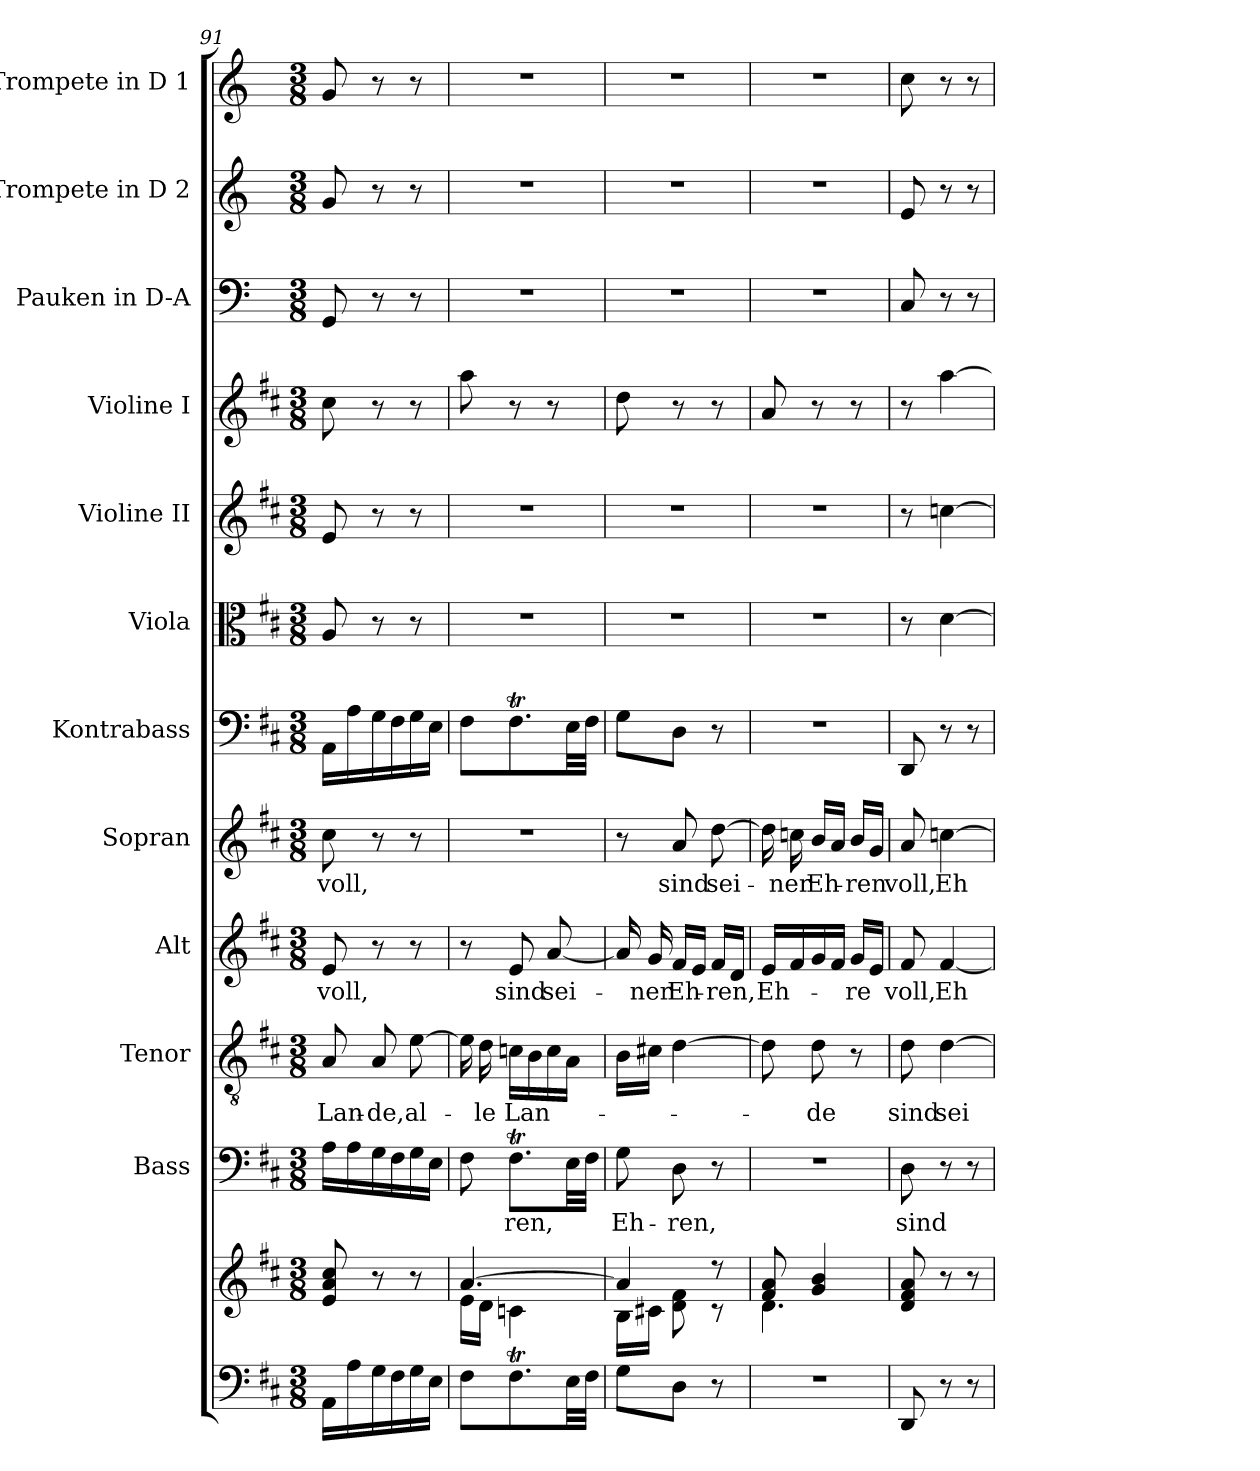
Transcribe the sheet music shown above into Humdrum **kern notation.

**kern	**kern	**kern	**text	**kern	**text	**kern	**text	**kern	**text	**kern	**kern	**kern	**kern	**kern	**kern	**kern
*part12	*part12	*part11	*part11	*part10	*part10	*part9	*part9	*part8	*part8	*part7	*part6	*part5	*part4	*part3	*part2	*part1
*staff13	*staff12	*staff11	*staff11	*staff10	*staff10	*staff9	*staff9	*staff8	*staff8	*staff7	*staff6	*staff5	*staff4	*staff3	*staff2	*staff1
*	*	*I"Bass	*	*I"Tenor	*	*I"Alt	*	*I"Sopran	*	*I"Kontrabass	*I"Viola	*I"Violine II	*I"Violine I	*I"Pauken in D-A	*I"Trompete in D 2	*I"Trompete in D 1
*	*	*I'B.	*	*I'T.	*	*I'A.	*	*I'S.	*	*I'Kb.	*I'Vla.	*I'Vl. II	*I'Vl. I	*I'Pauk.	*I'Trp. D 2	*I'Trp. D 1
*clefF4	*clefG2	*clefF4	*	*clefGv2	*	*clefG2	*	*clefG2	*	*clefF4	*clefC3	*clefG2	*clefG2	*clefF4	*clefG2	*clefG2
*	*	*	*	*	*	*	*	*	*	*ITrd7c12	*	*	*	*ITrd-1c-2	*ITrd-1c-2	*ITrd-1c-2
*k[f#c#]	*k[f#c#]	*k[f#c#]	*	*k[f#c#]	*	*k[f#c#]	*	*k[f#c#]	*	*k[f#c#]	*k[f#c#]	*k[f#c#]	*k[f#c#]	*k[f#c#]	*k[f#c#]	*k[f#c#]
*D:	*D:	*D:	*	*D:	*	*D:	*	*D:	*	*D:	*D:	*D:	*D:	*D:	*D:	*D:
*M3/8	*M3/8	*M3/8	*	*M3/8	*	*M3/8	*	*M3/8	*	*M3/8	*M3/8	*M3/8	*M3/8	*M3/8	*M3/8	*M3/8
=91	=91	=91	=91	=91	=91	=91	=91	=91	=91	=91	=91	=91	=91	=91	=91	=91
!	!	!	!	!	!LO:LY:b	!	!LO:LY:b	!	!LO:LY:b	!	!	!	!	!	!	!
16AA\LL	8e/ 8a/ 8cc#/	16A\LL	.	8A/	Lan-	8e/	voll,	8cc#\	voll,	16AAA\LL	8A/	8e/	8cc#\	8AA/	8a/	8a/
16A\	.	16A\	.	.	.	.	.	.	.	16AA\	.	.	.	.	.	.
!	!	!	!	!	!LO:LY:b	!	!	!	!	!	!	!	!	!	!	!
16G\	8r	16G\	.	8A/	-de,	8r	.	8r	.	16GG\	8r	8r	8r	8r	8r	8r
16F#\	.	16F#\	.	.	.	.	.	.	.	16FF#\	.	.	.	.	.	.
!	!	!	!	!	!LO:LY:b	!	!	!	!	!	!	!	!	!	!	!
16G\	8r	16G\	.	[8e\	al-	8r	.	8r	.	16GG\	8r	8r	8r	8r	8r	8r
16E\JJ	.	16E\JJ	.	.	.	.	.	.	.	16EE\JJ	.	.	.	.	.	.
=92	=92	=92	=92	=92	=92	=92	=92	=92	=92	=92	=92	=92	=92	=92	=92	=92
*	*^	*	*	*	*	*	*	*	*	*	*	*	*	*	*	*
8F#\L	[>4.a/	16e\LL	8F#\	.	16e\]	.	8r	.	4.r	.	8FF#\L	4.r	4.r	8aa\	4.r	4.r	4.r
!	!	!	!	!	!	!LO:LY:b	!	!	!	!	!	!	!	!	!	!	!
.	.	16d\JJ	.	.	16d\	-le	.	.	.	.	.	.	.	.	.	.	.
!	!	!	!	!LO:LY:b	!	!LO:LY:b	!	!LO:LY:b	!	!	!	!	!	!	!	!	!
8.F#t\	.	4cn\	8.F#t\L	-ren,	16cn\LL	Lan-	8e/	sind	.	.	8.FF#t\	.	.	8r	.	.	.
.	.	.	.	.	16B\	.	.	.	.	.	.	.	.	.	.	.	.
!	!	!	!	!	!	!	!	!LO:LY:b	!	!	!	!	!	!	!	!	!
.	.	.	.	.	16c\	.	[8a/	sei-	.	.	.	.	.	8r	.	.	.
32E\LL	.	.	32E\LL	.	16A\JJ	.	.	.	.	.	32EE\LL	.	.	.	.	.	.
32F#\JJJ	.	.	32F#\JJJ	.	.	.	.	.	.	.	32FF#\JJJ	.	.	.	.	.	.
=93	=93	=93	=93	=93	=93	=93	=93	=93	=93	=93	=93	=93	=93	=93	=93	=93	=93
!	!	!	!	!LO:LY:b	!	!	!	!	!	!	!	!	!	!	!	!	!
8G\L	4a/]	16B\LL	8G\	Eh-	16B\LL	.	16a/]	.	8r	.	8GG\L	4.r	4.r	8dd\	4.r	4.r	4.r
!	!	!	!	!	!	!	!	!LO:LY:b	!	!	!	!	!	!	!	!	!
.	.	16c#X\JJ	.	.	16c#X\JJ	.	16g/	-ner	.	.	.	.	.	.	.	.	.
!	!	!	!	!LO:LY:b	!	!	!	!LO:LY:b	!	!LO:LY:b	!	!	!	!	!	!	!
8D\J	.	8d\ 8f#\	8D\	-ren,	[4d\	.	16f#/LL	Eh-	8a/	sind	8DD\J	.	.	8r	.	.	.
.	.	.	.	.	.	.	16e/JJ	.	.	.	.	.	.	.	.	.	.
!	!	!	!	!	!	!	!	!LO:LY:b	!	!LO:LY:b	!	!	!	!	!	!	!
8r	8r	8r	8r	.	.	.	16f#/LL	-ren,	[8dd\	sei-	8r	.	.	8r	.	.	.
.	.	.	.	.	.	.	16d/JJ	.	.	.	.	.	.	.	.	.	.
=94	=94	=94	=94	=94	=94	=94	=94	=94	=94	=94	=94	=94	=94	=94	=94	=94	=94
!	!	!	!	!	!	!	!	!LO:LY:b	!	!	!	!	!	!	!	!	!
4.r	8f#/ 8a/	4.d\	4.r	.	8d\]	.	16e/LL	Eh-	16dd\]	.	4.r	4.r	4.r	8a/	4.r	4.r	4.r
!	!	!	!	!	!	!	!	!	!	!LO:LY:b	!	!	!	!	!	!	!
.	.	.	.	.	.	.	16f#/	.	16ccn\	-ner	.	.	.	.	.	.	.
!	!	!	!	!	!	!LO:LY:b	!	!	!	!LO:LY:b	!	!	!	!	!	!	!
.	4g/ 4b/	.	.	.	8d\	-de	16g/	.	16b/LL	Eh-	.	.	.	8r	.	.	.
.	.	.	.	.	.	.	16f#/JJ	.	16a/JJ	.	.	.	.	.	.	.	.
!	!	!	!	!	!	!	!	!LO:LY:b	!	!LO:LY:b	!	!	!	!	!	!	!
.	.	.	.	.	8r	.	16g/LL	-re	16b/LL	-ren	.	.	.	8r	.	.	.
.	.	.	.	.	.	.	16e/JJ	.	16g/JJ	.	.	.	.	.	.	.	.
*	*v	*v	*	*	*	*	*	*	*	*	*	*	*	*	*	*	*
=95	=95	=95	=95	=95	=95	=95	=95	=95	=95	=95	=95	=95	=95	=95	=95	=95
!	!	!	!LO:LY:b	!	!LO:LY:b	!	!LO:LY:b	!	!LO:LY:b	!	!	!	!	!	!	!
8DD/	8d/ 8f#/ 8a/	8D\	sind	8d\	sind	8f#/	voll,	8a/	voll,	8DDD/	8r	8r	8r	8D/	8f#/	8dd\
!	!	!	!	!	!LO:LY:b	!	!LO:LY:b	!	!LO:LY:b	!	!	!	!	!	!	!
8r	8r	8r	.	[4d\	sei-	[4f#/	Eh-	[4ccn\	Eh-	8r	[4d\	[4ccn\	[4aa\	8r	8r	8r
8r	8r	8r	.	.	.	.	.	.	.	8r	.	.	.	8r	8r	8r
=	=	=	=	=	=	=	=	=	=	=	=	=	=	=	=	=
*-	*-	*-	*-	*-	*-	*-	*-	*-	*-	*-	*-	*-	*-	*-	*-	*-
